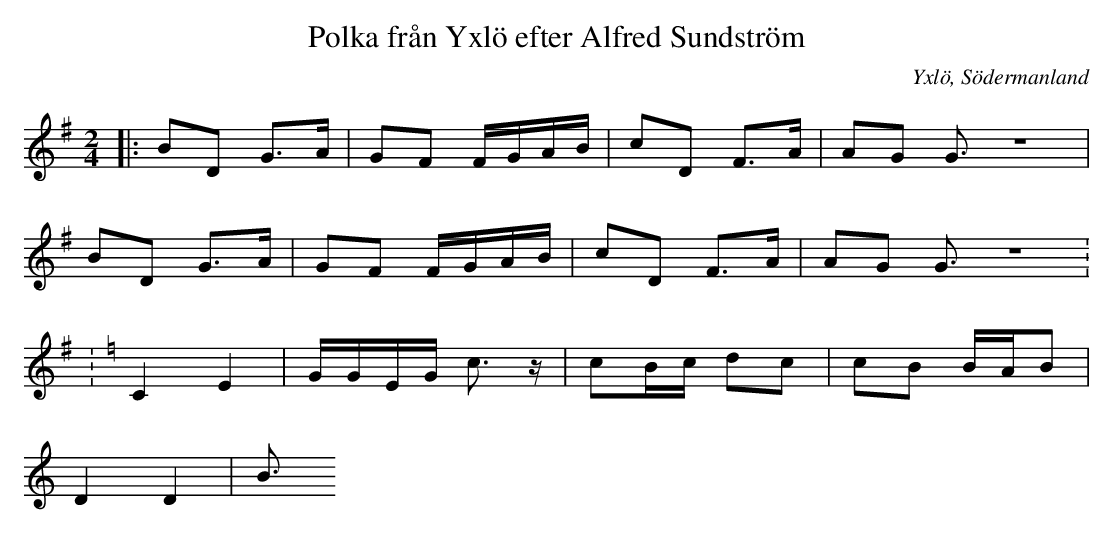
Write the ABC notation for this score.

X:1
T:Polka från Yxlö efter Alfred Sundström
O:Yxlö, Södermanland
M:2/4
L:1/16
K:G
          |: B2D2 G3A | G2F2 FGAB | c2D2 F3A  | A2G2 G3 Z |
             B2D2 G3A | G2F2 FGAB | c2D2 F3A  | A2G2 G3 Z :
: [K: C]     C4   E4  | GGEG c3 z | c2Bc d2c2 | c2B2 BAB2 |
             D4   D4  | B3
